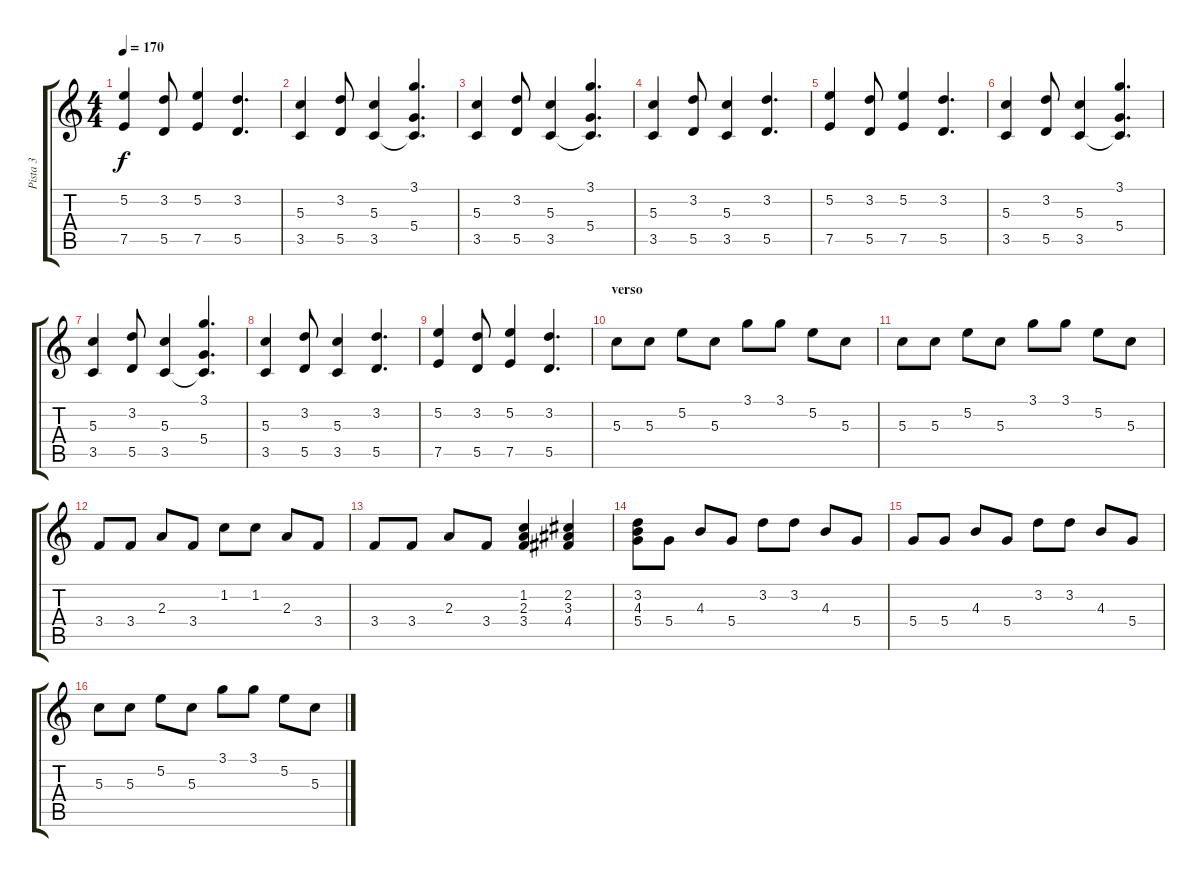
\track ("Pista 3" "Pista 3") {instrument electricguitarclean}
\staff {score tabs}
\tuning (E4 B3 G3 D3 A2 E2) {hide}
\ts (4 4)
\tempo 170
\clef g2
\ks c
(5.2 7.5).4{dy f} (3.2 5.5).8 (5.2 7.5).4 (3.2 5.5).4{d} |
(5.3 3.5).4 (3.2 5.5).8 (5.3 3.5).4 (3.1 5.4 3.5{t}).4{d} |
(5.3 3.5).4 (3.2 5.5).8 (5.3 3.5).4 (3.1 5.4 3.5{t}).4{d} |
(5.3 3.5).4 (3.2 5.5).8 (5.3 3.5).4 (3.2 5.5).4{d} |
(5.2 7.5).4 (3.2 5.5).8 (5.2 7.5).4 (3.2 5.5).4{d} |
(5.3 3.5).4 (3.2 5.5).8 (5.3 3.5).4 (3.1 5.4 3.5{t}).4{d} |
(5.3 3.5).4 (3.2 5.5).8 (5.3 3.5).4 (3.1 5.4 3.5{t}).4{d} |
(5.3 3.5).4 (3.2 5.5).8 (5.3 3.5).4 (3.2 5.5).4{d} |
(5.2 7.5).4 (3.2 5.5).8 (5.2 7.5).4 (3.2 5.5).4{d} |
\section ("" "verso")
5.3.8 5.3.8 5.2.8 5.3.8 3.1.8 3.1.8 5.2.8 5.3.8 |
5.3.8 5.3.8 5.2.8 5.3.8 3.1.8 3.1.8 5.2.8 5.3.8 |
3.4.8 3.4.8 2.3.8 3.4.8 1.2.8 1.2.8 2.3.8 3.4.8 |
3.4.8 3.4.8 2.3.8 3.4.8 (1.2 2.3 3.4).4 (2.2 3.3 4.4).4 |
(3.2 4.3 5.4).8 5.4.8 4.3.8 5.4.8 3.2.8 3.2.8 4.3.8 5.4.8 |
5.4.8 5.4.8 4.3.8 5.4.8 3.2.8 3.2.8 4.3.8 5.4.8 |
5.3.8 5.3.8 5.2.8 5.3.8 3.1.8 3.1.8 5.2.8 5.3.8
